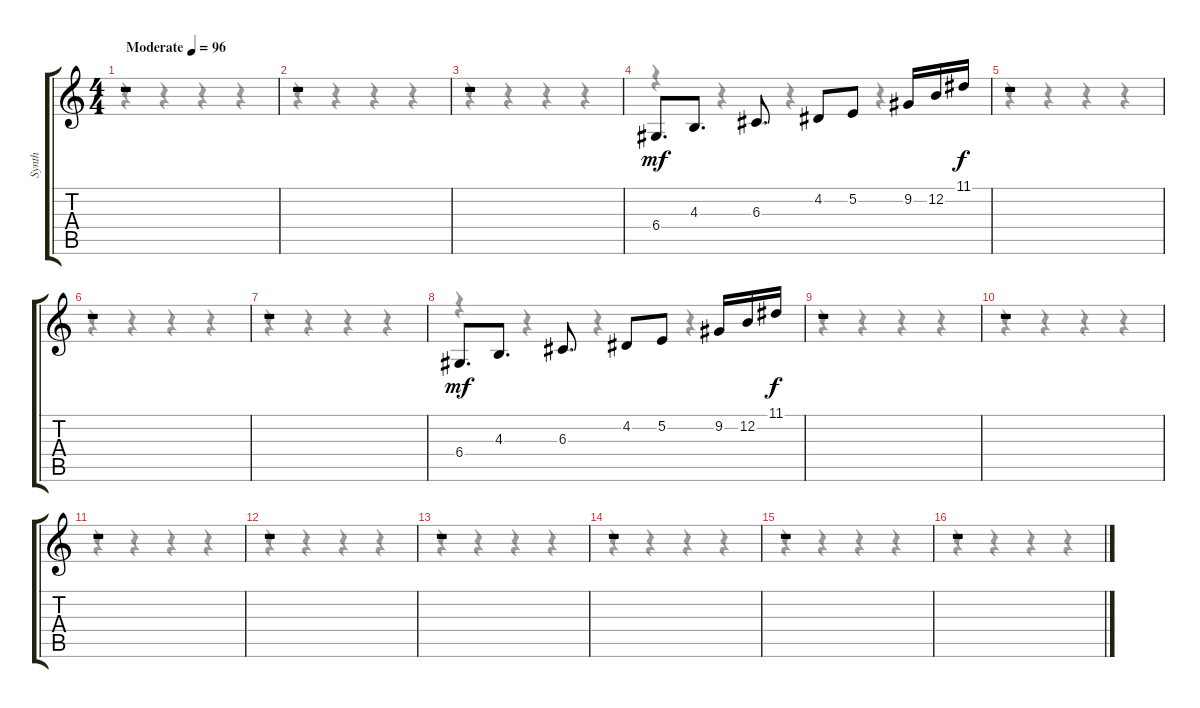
\track (" Synth" " Synth") {instrument fx7echoes}
\staff {score tabs}
\tuning (E4 B3 G3 D3 A2 E2) {hide}
\voice
\ts (4 4)
\tempo (96 "Moderate")
\clef g2
\ks c
r.1{dy mf instrument fx7echoes} |
r.1 |
r.1 |
6.4.8{d} 4.3.8{d} 6.3.8{d} 4.2.8 5.2.8 9.2.16 12.2.16 11.1.16{dy f} |
r.1 |
r.1 |
r.1 |
6.4.8{d dy mf} 4.3.8{d} 6.3.8{d} 4.2.8 5.2.8 9.2.16 12.2.16 11.1.16{dy f} |
r.1 |
r.1 |
r.1 |
r.1 |
r.1 |
r.1 |
r.1 |
r.1
\voice
\clef g2
\ottava regular
\simile none
\ks c
r.4{dy f} r.4 r.4 r.4 |
r.4 r.4 r.4 r.4 |
r.4 r.4 r.4 r.4 |
r.4 r.4 r.4 r.4 |
r.4 r.4 r.4 r.4 |
r.4 r.4 r.4 r.4 |
r.4 r.4 r.4 r.4 |
r.4 r.4 r.4 r.4 |
r.4 r.4 r.4 r.4 |
r.4 r.4 r.4 r.4 |
r.4 r.4 r.4 r.4 |
r.4 r.4 r.4 r.4 |
r.4 r.4 r.4 r.4 |
r.4 r.4 r.4 r.4 |
r.4 r.4 r.4 r.4 |
r.4 r.4 r.4 r.4
